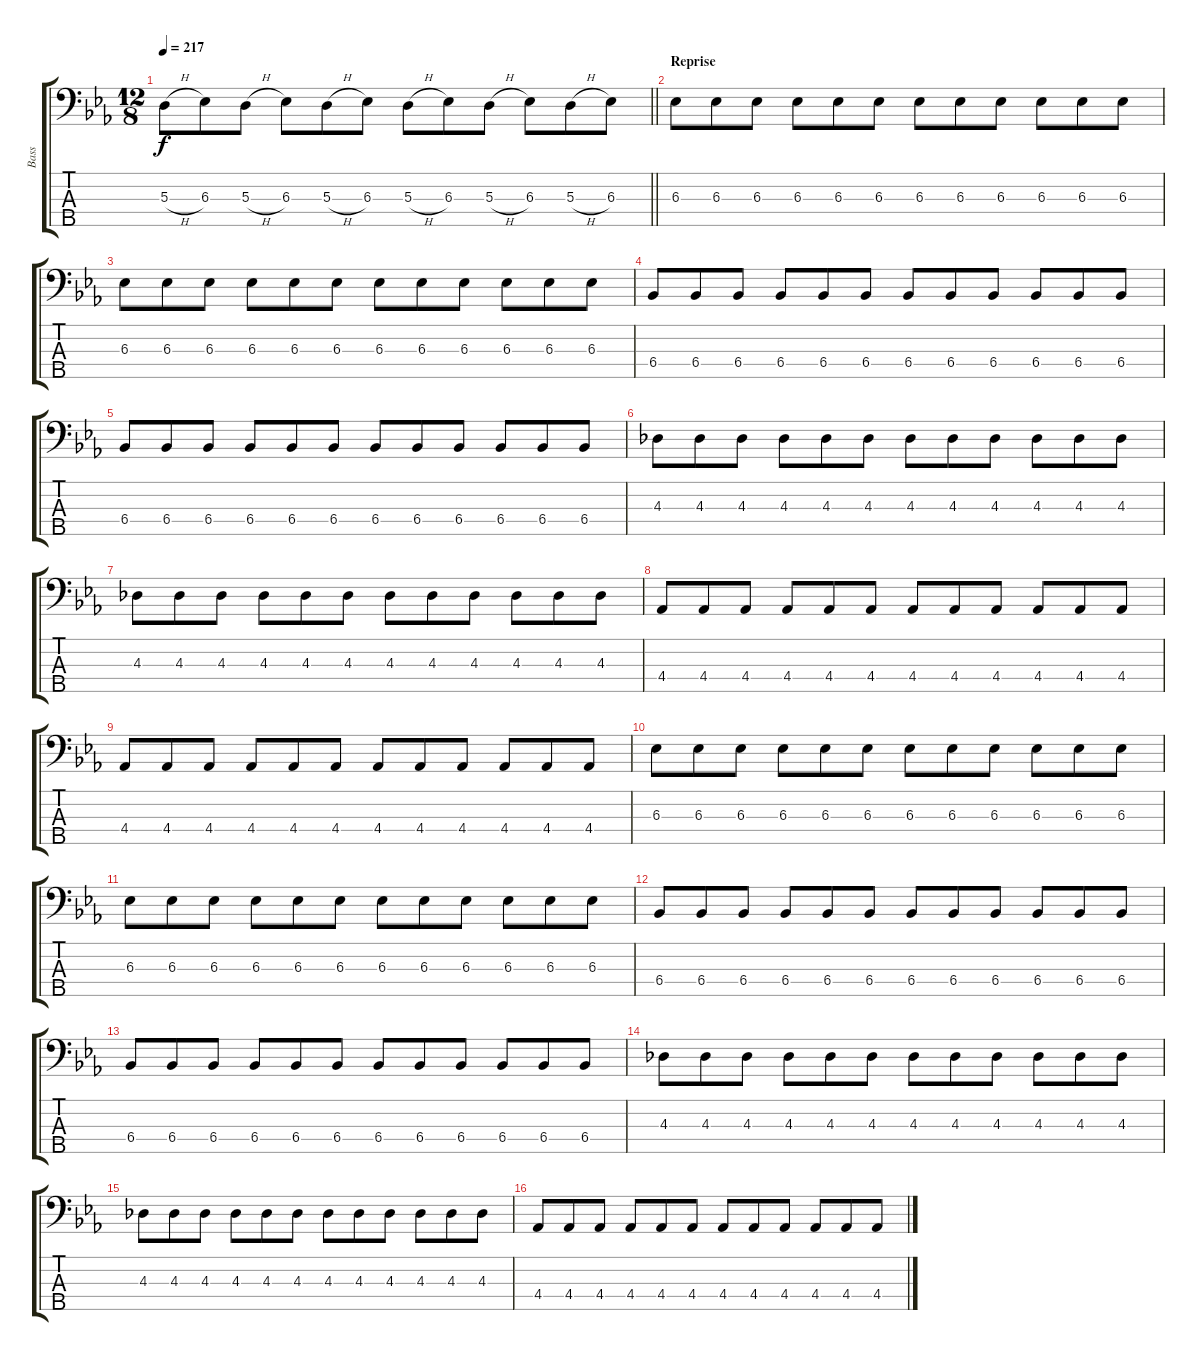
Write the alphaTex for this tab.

\track ("Bass" "Bass") {instrument electricbasspick}
\staff {score tabs}
\tuning (G2 D2 A1 E1 B0) {hide}
\ts (12 8)
\tempo 217
\clef f4
\barLineRight lightlight
\ks eb
5.3{h}.8{dy f} 6.3.8 5.3{h}.8 6.3.8 5.3{h}.8 6.3.8 5.3{h}.8 6.3.8 5.3{h}.8 6.3.8 5.3{h}.8 6.3.8 |
\section ("" "Reprise")
6.3.8 6.3.8 6.3.8 6.3.8 6.3.8 6.3.8 6.3.8 6.3.8 6.3.8 6.3.8 6.3.8 6.3.8 |
6.3.8 6.3.8 6.3.8 6.3.8 6.3.8 6.3.8 6.3.8 6.3.8 6.3.8 6.3.8 6.3.8 6.3.8 |
6.4.8 6.4.8 6.4.8 6.4.8 6.4.8 6.4.8 6.4.8 6.4.8 6.4.8 6.4.8 6.4.8 6.4.8 |
6.4.8 6.4.8 6.4.8 6.4.8 6.4.8 6.4.8 6.4.8 6.4.8 6.4.8 6.4.8 6.4.8 6.4.8 |
4.3.8 4.3.8 4.3.8 4.3.8 4.3.8 4.3.8 4.3.8 4.3.8 4.3.8 4.3.8 4.3.8 4.3.8 |
4.3.8 4.3.8 4.3.8 4.3.8 4.3.8 4.3.8 4.3.8 4.3.8 4.3.8 4.3.8 4.3.8 4.3.8 |
4.4.8 4.4.8 4.4.8 4.4.8 4.4.8 4.4.8 4.4.8 4.4.8 4.4.8 4.4.8 4.4.8 4.4.8 |
4.4.8 4.4.8 4.4.8 4.4.8 4.4.8 4.4.8 4.4.8 4.4.8 4.4.8 4.4.8 4.4.8 4.4.8 |
6.3.8 6.3.8 6.3.8 6.3.8 6.3.8 6.3.8 6.3.8 6.3.8 6.3.8 6.3.8 6.3.8 6.3.8 |
6.3.8 6.3.8 6.3.8 6.3.8 6.3.8 6.3.8 6.3.8 6.3.8 6.3.8 6.3.8 6.3.8 6.3.8 |
6.4.8 6.4.8 6.4.8 6.4.8 6.4.8 6.4.8 6.4.8 6.4.8 6.4.8 6.4.8 6.4.8 6.4.8 |
6.4.8 6.4.8 6.4.8 6.4.8 6.4.8 6.4.8 6.4.8 6.4.8 6.4.8 6.4.8 6.4.8 6.4.8 |
4.3.8 4.3.8 4.3.8 4.3.8 4.3.8 4.3.8 4.3.8 4.3.8 4.3.8 4.3.8 4.3.8 4.3.8 |
4.3.8 4.3.8 4.3.8 4.3.8 4.3.8 4.3.8 4.3.8 4.3.8 4.3.8 4.3.8 4.3.8 4.3.8 |
4.4.8 4.4.8 4.4.8 4.4.8 4.4.8 4.4.8 4.4.8 4.4.8 4.4.8 4.4.8 4.4.8 4.4.8
